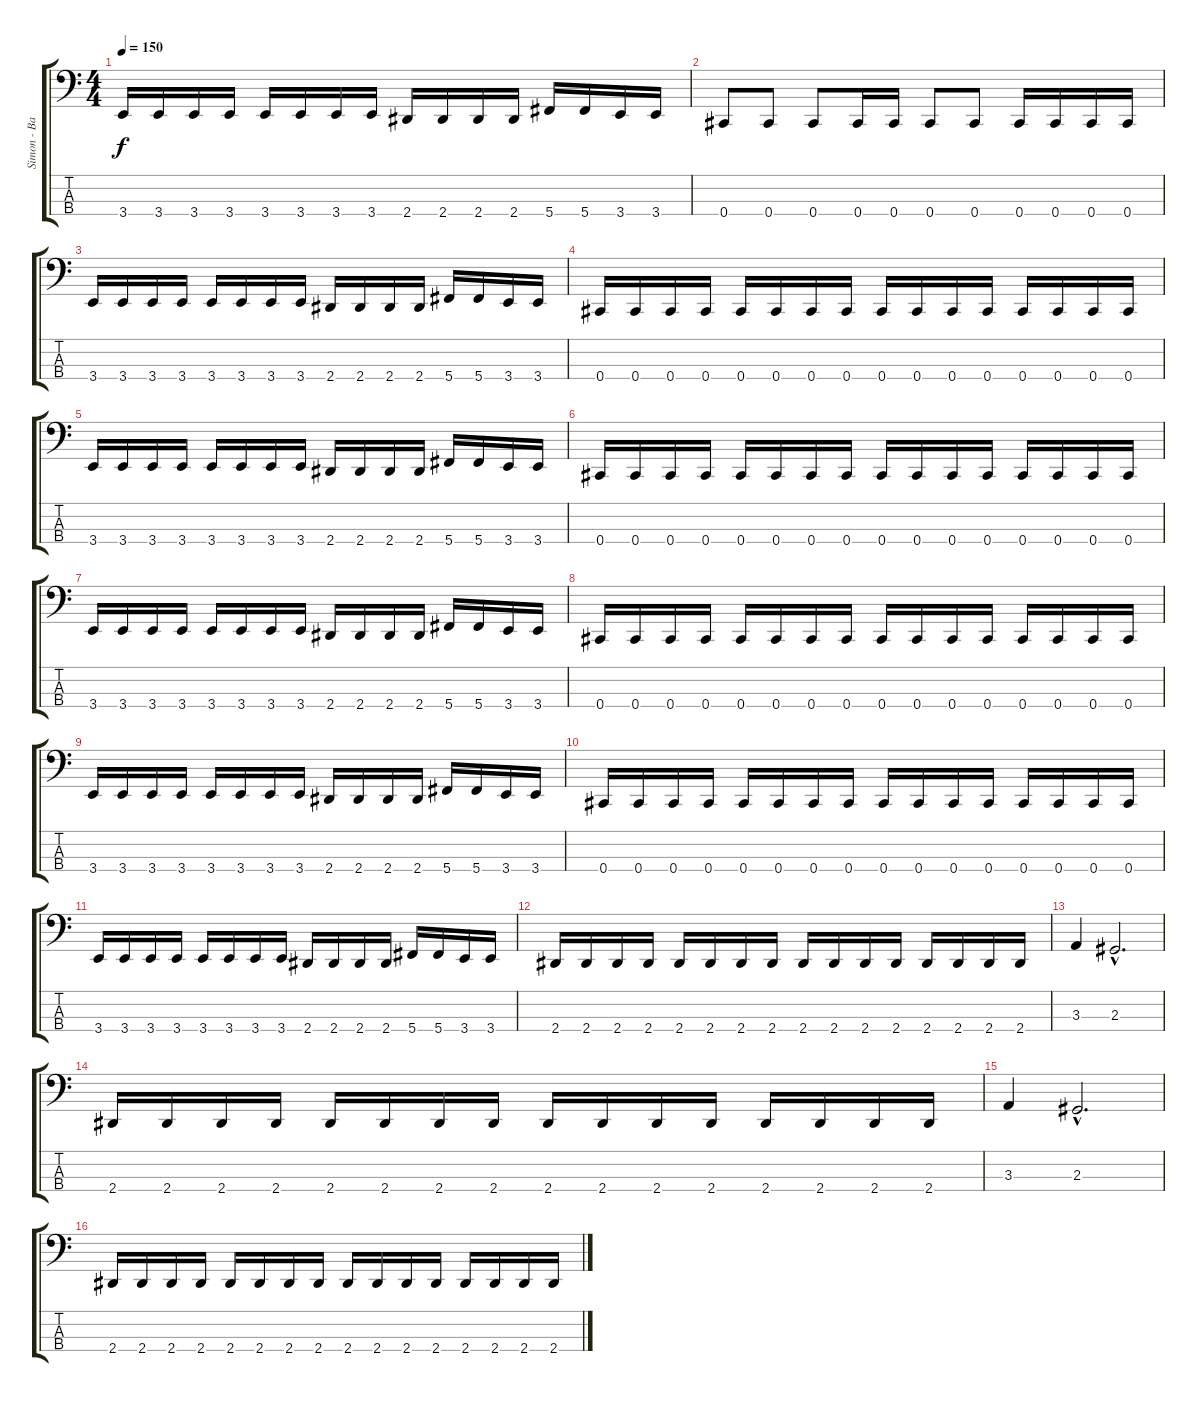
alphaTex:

\track ("Simon - Bass" "Simon - Ba") {instrument electricbasspick}
\staff {score tabs}
\tuning (E2 B1 Gb1 Db1) {hide}
\ts (4 4)
\tempo 150
\clef f4
\ks c
3.4.16{dy f} 3.4.16 3.4.16 3.4.16 3.4.16 3.4.16 3.4.16 3.4.16 2.4.16 2.4.16 2.4.16 2.4.16 5.4.16 5.4.16 3.4.16 3.4.16 |
0.4.8 0.4.8 0.4.8 0.4.16 0.4.16 0.4.8 0.4.8 0.4.16 0.4.16 0.4.16 0.4.16 |
3.4.16 3.4.16 3.4.16 3.4.16 3.4.16 3.4.16 3.4.16 3.4.16 2.4.16 2.4.16 2.4.16 2.4.16 5.4.16 5.4.16 3.4.16 3.4.16 |
0.4.16 0.4.16 0.4.16 0.4.16 0.4.16 0.4.16 0.4.16 0.4.16 0.4.16 0.4.16 0.4.16 0.4.16 0.4.16 0.4.16 0.4.16 0.4.16 |
3.4.16 3.4.16 3.4.16 3.4.16 3.4.16 3.4.16 3.4.16 3.4.16 2.4.16 2.4.16 2.4.16 2.4.16 5.4.16 5.4.16 3.4.16 3.4.16 |
0.4.16 0.4.16 0.4.16 0.4.16 0.4.16 0.4.16 0.4.16 0.4.16 0.4.16 0.4.16 0.4.16 0.4.16 0.4.16 0.4.16 0.4.16 0.4.16 |
3.4.16 3.4.16 3.4.16 3.4.16 3.4.16 3.4.16 3.4.16 3.4.16 2.4.16 2.4.16 2.4.16 2.4.16 5.4.16 5.4.16 3.4.16 3.4.16 |
0.4.16 0.4.16 0.4.16 0.4.16 0.4.16 0.4.16 0.4.16 0.4.16 0.4.16 0.4.16 0.4.16 0.4.16 0.4.16 0.4.16 0.4.16 0.4.16 |
3.4.16 3.4.16 3.4.16 3.4.16 3.4.16 3.4.16 3.4.16 3.4.16 2.4.16 2.4.16 2.4.16 2.4.16 5.4.16 5.4.16 3.4.16 3.4.16 |
0.4.16 0.4.16 0.4.16 0.4.16 0.4.16 0.4.16 0.4.16 0.4.16 0.4.16 0.4.16 0.4.16 0.4.16 0.4.16 0.4.16 0.4.16 0.4.16 |
3.4.16 3.4.16 3.4.16 3.4.16 3.4.16 3.4.16 3.4.16 3.4.16 2.4.16 2.4.16 2.4.16 2.4.16 5.4.16 5.4.16 3.4.16 3.4.16 |
2.4.16 2.4.16 2.4.16 2.4.16 2.4.16 2.4.16 2.4.16 2.4.16 2.4.16 2.4.16 2.4.16 2.4.16 2.4.16 2.4.16 2.4.16 2.4.16 |
3.3.4 2.3{hac}.2{d} |
2.4.16 2.4.16 2.4.16 2.4.16 2.4.16 2.4.16 2.4.16 2.4.16 2.4.16 2.4.16 2.4.16 2.4.16 2.4.16 2.4.16 2.4.16 2.4.16 |
3.3.4 2.3{hac}.2{d} |
2.4.16 2.4.16 2.4.16 2.4.16 2.4.16 2.4.16 2.4.16 2.4.16 2.4.16 2.4.16 2.4.16 2.4.16 2.4.16 2.4.16 2.4.16 2.4.16
